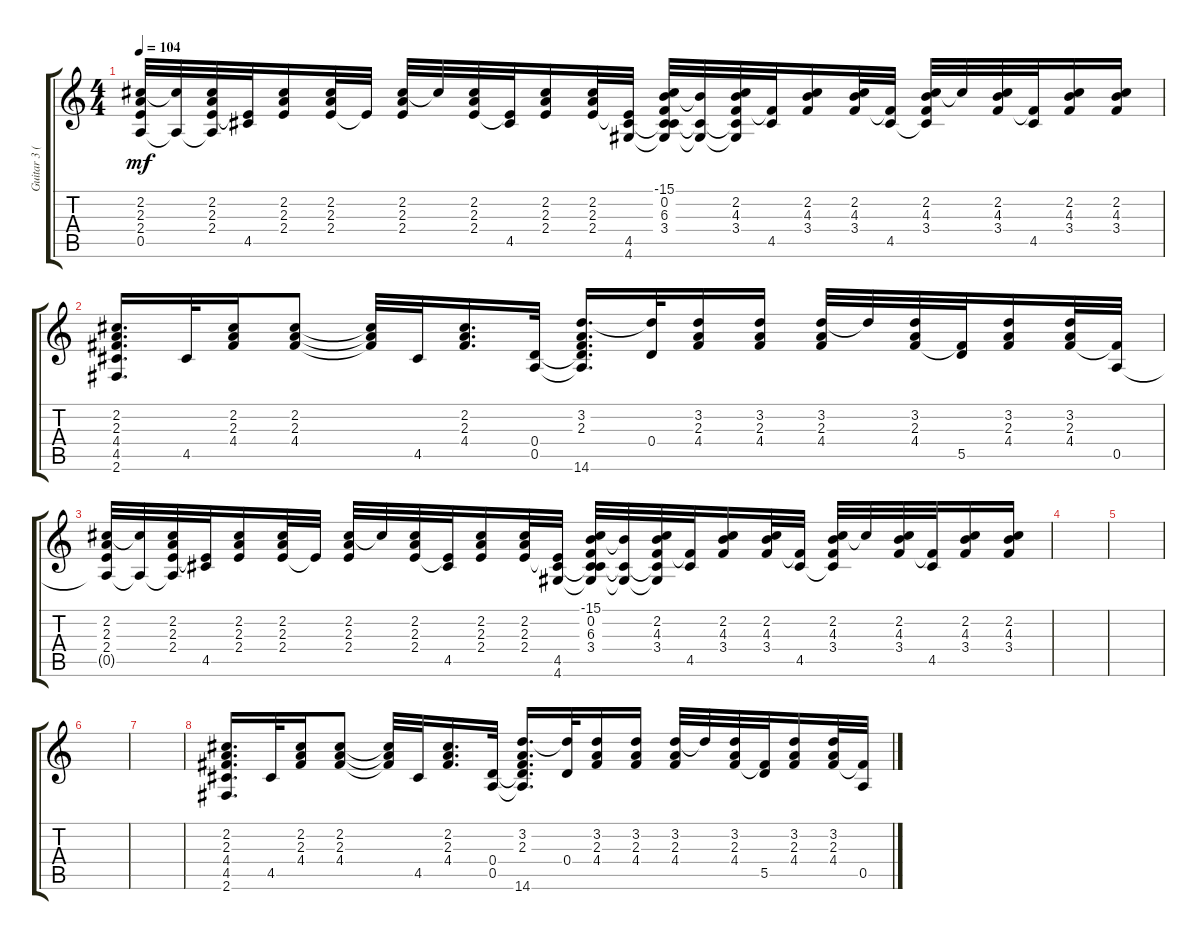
\track ("Guitar 3 (Staff 1)" "Guitar 3 (") {instrument electricguitarmuted}
\staff {score tabs}
\tuning (E4 B3 G3 D3 A2 E2) {hide}
\ts (4 4)
\tempo 104
\clef g2
\ks c
(2.2 2.3 2.4 0.5{t}).32{dy mf} (2.2{t} 0.5{t}).32 (2.2 2.3 2.4 0.5{t}).32 (2.4{t} 4.5).32 (2.2 2.3 2.4).16 (2.2 2.3 2.4).32 2.4{t}.32 (2.2 2.3 2.4).32 2.2{t}.32 (2.2 2.3 2.4).32 (2.4{t} 4.5).32 (2.2 2.3 2.4).16 (2.2 2.3 2.4).32 (2.4{t} 4.5 4.6).32 (-15.1 0.2 6.3 3.4 4.5{t} 4.6{t}).32 (0.2{t} 4.5{t} 4.6{t}).32 (2.2 4.3 3.4 4.5{t} 4.6{t}).32 (3.4{t} 4.5).32 (2.2 4.3 3.4).16 (2.2 4.3 3.4).32 (3.4{t} 4.5).32 (2.2 4.3 3.4 4.5{t}).32 2.2{t}.32 (2.2 4.3 3.4).32 (3.4{t} 4.5).32 (2.2 4.3 3.4).16 (2.2 4.3 3.4).16 |
(2.2 2.3 4.4 4.5 2.6).16{d} 4.5.32 (2.2 2.3 4.4).16 (2.2 2.3 4.4).8 (2.2{t} 2.3{t} 4.4{t}).32 4.5.32 (2.2 2.3 4.4).16{d} (0.4 0.5).32 (3.2 2.3 0.4{t} 0.5{t} 14.6).16{d} (3.2{t} 0.4).32 (3.2 2.3 4.4).16 (3.2 2.3 4.4).16 (3.2 2.3 4.4).32 3.2{t}.32 (3.2 2.3 4.4).32 (4.4{t} 5.5).32 (3.2 2.3 4.4).16 (3.2 2.3 4.4).32 (4.4{t} 0.5).32 |
(2.2 2.3 2.4 0.5{t}).32 (2.2{t} 0.5{t}).32 (2.2 2.3 2.4 0.5{t}).32 (2.4{t} 4.5).32 (2.2 2.3 2.4).16 (2.2 2.3 2.4).32 2.4{t}.32 (2.2 2.3 2.4).32 2.2{t}.32 (2.2 2.3 2.4).32 (2.4{t} 4.5).32 (2.2 2.3 2.4).16 (2.2 2.3 2.4).32 (2.4{t} 4.5 4.6).32 (-15.1 0.2 6.3 3.4 4.5{t} 4.6{t}).32 (0.2{t} 4.5{t} 4.6{t}).32 (2.2 4.3 3.4 4.5{t} 4.6{t}).32 (3.4{t} 4.5).32 (2.2 4.3 3.4).16 (2.2 4.3 3.4).32 (3.4{t} 4.5).32 (2.2 4.3 3.4 4.5{t}).32 2.2{t}.32 (2.2 4.3 3.4).32 (3.4{t} 4.5).32 (2.2 4.3 3.4).16 (2.2 4.3 3.4).16 |
|
|
|
|
(2.2 2.3 4.4 4.5 2.6).16{d} 4.5.32 (2.2 2.3 4.4).16 (2.2 2.3 4.4).8 (2.2{t} 2.3{t} 4.4{t}).32 4.5.32 (2.2 2.3 4.4).16{d} (0.4 0.5).32 (3.2 2.3 0.4{t} 0.5{t} 14.6).16{d} (3.2{t} 0.4).32 (3.2 2.3 4.4).16 (3.2 2.3 4.4).16 (3.2 2.3 4.4).32 3.2{t}.32 (3.2 2.3 4.4).32 (4.4{t} 5.5).32 (3.2 2.3 4.4).16 (3.2 2.3 4.4).32 (4.4{t} 0.5).32
